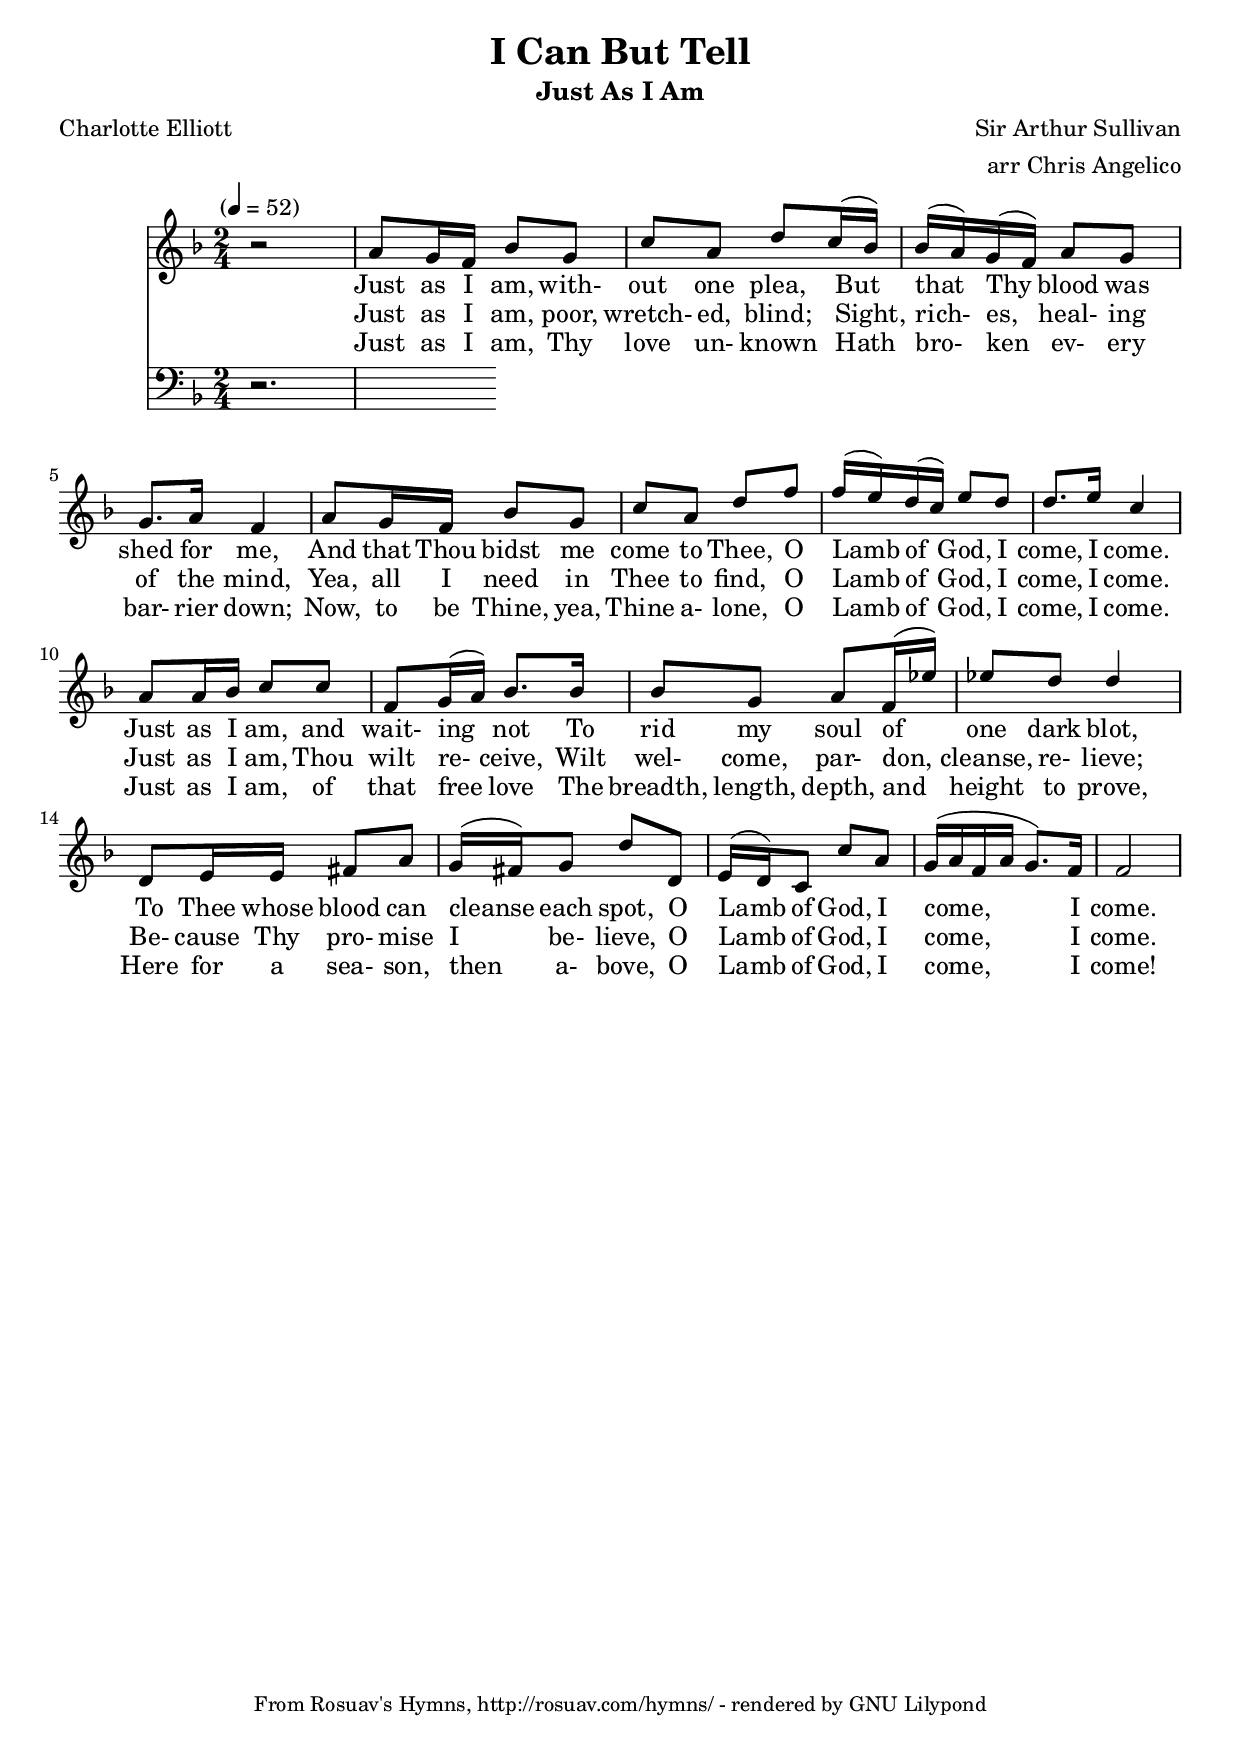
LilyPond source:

% Laine "I can but tell I knelt and prayed"
% Words from Cyber Hymnal
\include "Hymnal.ly"

\header
{
	title="I Can But Tell"
	subtitle="Just As I Am"
	poet="Charlotte Elliott"
	composer="Sir Arthur Sullivan" % circa 1898
	arranger="arr Chris Angelico" % 2012-12-11
}

\score {
	<<
		\new ChordNames {
			\set chordChanges = ##t
			\transpose c c,
			\chordmode {
			}
		}
		\new Staff <<
			\set Staff.midiInstrument = "acoustic grand"
			\key f \major
			\time 2/4
			\tempo "" 4 = 52
			\new Voice = "sops" \relative f' {
				r2 % To start on an upbeat, put this _before_ the \voiceOne (otherwise it works fine, but prints badly)
				\voiceOne
				a8 g16 f bf8 g c a d
				c16(bf) bf(a) g(f) a8 g g8. a16 f4
				a8 g16 f bf8 g c a d
				f f16(e) d(c) e8 d d8. e16 c4
				a8 a16 bf c8 c f, g16(a) bf8.
				bf16 bf8 g a f16(ef') ef8 d d4
				d,8 e16 e fs8 a g16(fs) g8 d'
				d, e16(d) c8 c' a g16(a f a g8.) f16 f2
			}
			\addlyrics { \lyr \lyricmode {
				!Just as I am, with- out one plea,
				!But that Thy blood was shed for me,
				!And that Thou bidst me come to Thee,
				!O Lamb of God, I come, I come.
				!Just as I am, and wait- ing not
				!To rid my soul of one dark blot,
				!To Thee whose blood can cleanse each spot,
				!O Lamb of God, I come, I come.
			} }
			\addlyrics { \lyr \lyricmode {
				!Just as I am, poor, wretch- ed, blind;
				!Sight, rich- es, heal- ing of the mind,
				!Yea, all I need in Thee to find,
				!O Lamb of God, I come, I come.
				!Just as I am, Thou wilt re- ceive,
				!Wilt wel- come, par- don, cleanse, re- lieve;
				!Be- cause Thy pro- mise I be- lieve,
				!O Lamb of God, I come, I come.
			} }
			\addlyrics { \lyr \lyricmode {
				!Just as I am, Thy love un- known
				!Hath bro- ken ev- ery bar- rier down;
				!Now, to be Thine, yea, Thine a- lone,
				!O Lamb of God, I come, I come.
				!Just as I am, of that free love
				!The breadth, length, depth, and height to prove,
				!Here for a sea- son, then a- bove,
				!O Lamb of God, I come, I come!
			} }
			\new Voice = "alto" \relative f' {
				s2. % The same rest, but as a spacer so it doesn't print
				\voiceTwo
			}
		>>
		\new Staff <<
			\clef bass
			\key f \major
			\new Voice = "tenor" \relative c' {
				r2.
				\voiceOne
			}
			\new Voice = "bass" \relative c' {
				s2.
				\voiceTwo
			}
		>>
	>>
	\layout { }
	\midi { \context { \ChordNameVoice \remove Note_performer } } % Stop chords from sounding in the MIDI
}
